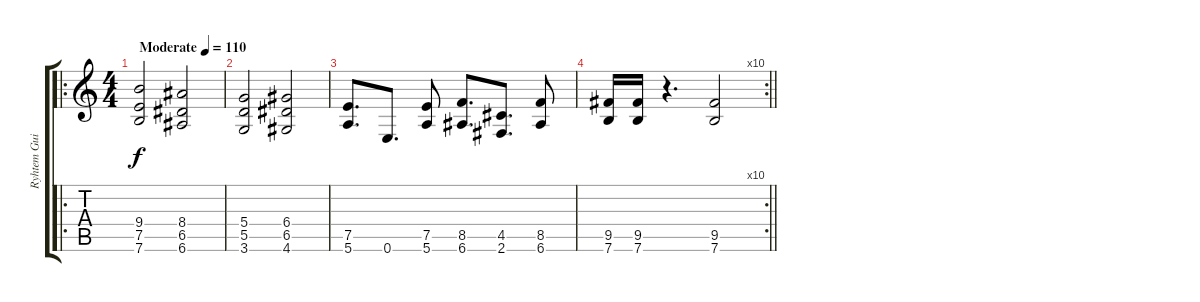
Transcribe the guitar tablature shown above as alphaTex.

\track ("Ryhtem Guitar" "Ryhtem Gui") {instrument overdrivenguitar}
\staff {score tabs}
\tuning (E4 B3 G3 D3 A2 E2) {hide}
\ro
\ts (4 4)
\tempo (110 "Moderate")
\clef g2
\ks c
(9.4 7.5 7.6).2{dy f instrument overdrivenguitar} (8.4 6.5 6.6).2 |
(5.4 5.5 3.6).2 (6.4 6.5 4.6).2 |
(7.5 5.6).8{d} 0.6.8{d} (7.5 5.6).8 (8.5 6.6).8{d} (4.5 2.6).8{d} (8.5 6.6).8 |
\rc 10
\barLineRight lightlight
(9.5 7.6).16 (9.5 7.6).16 r.4{d} (9.5 7.6).2
